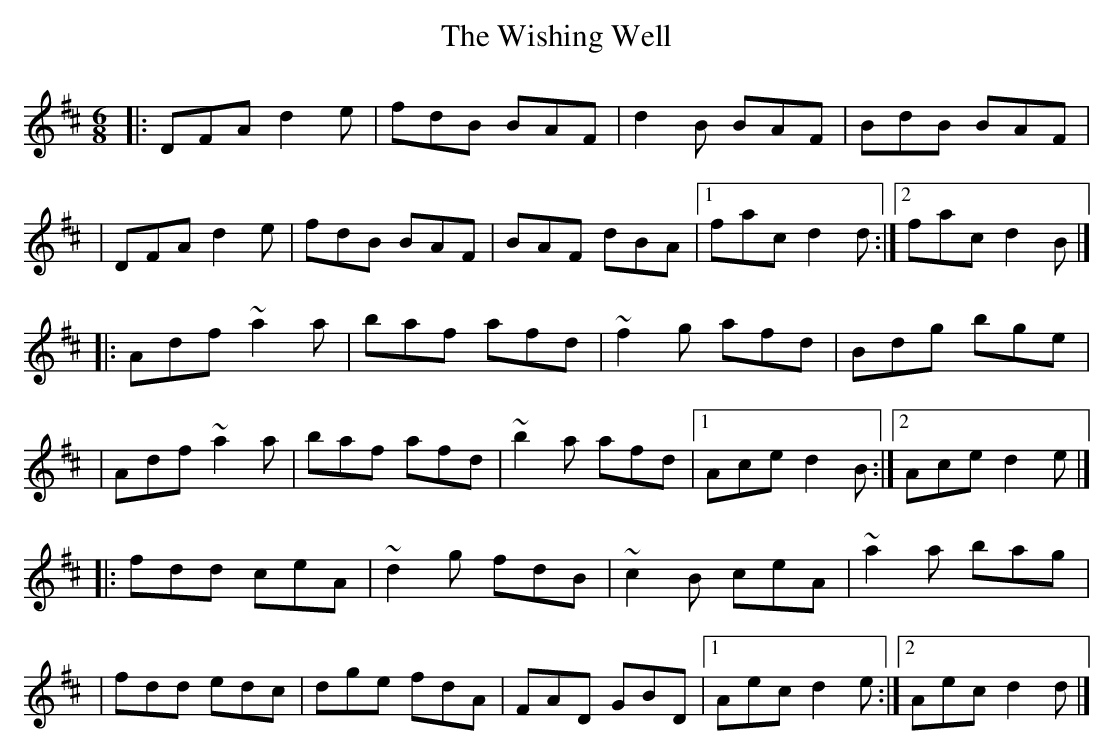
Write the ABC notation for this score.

X:1
T:The Wishing Well
M:6/8
L:1/8
K:D
|:DFA d2e|fdB BAF|d2B BAF|BdB BAF|
|DFA d2e|fdB BAF|BAF dBA|1 fac d2d:|2 fac d2B|]
|:Adf ~a2a|baf afd|~f2g afd|Bdg bge|
|Adf ~a2a|baf afd|~b2a afd|1 Ace d2B:|2 Ace d2e|]
|:fdd ceA|~d2g fdB|~c2B ceA|~a2a bag|
|fdd edc|dge fdA|FAD GBD|1 Aec d2e:|2 Aec d2d|]
